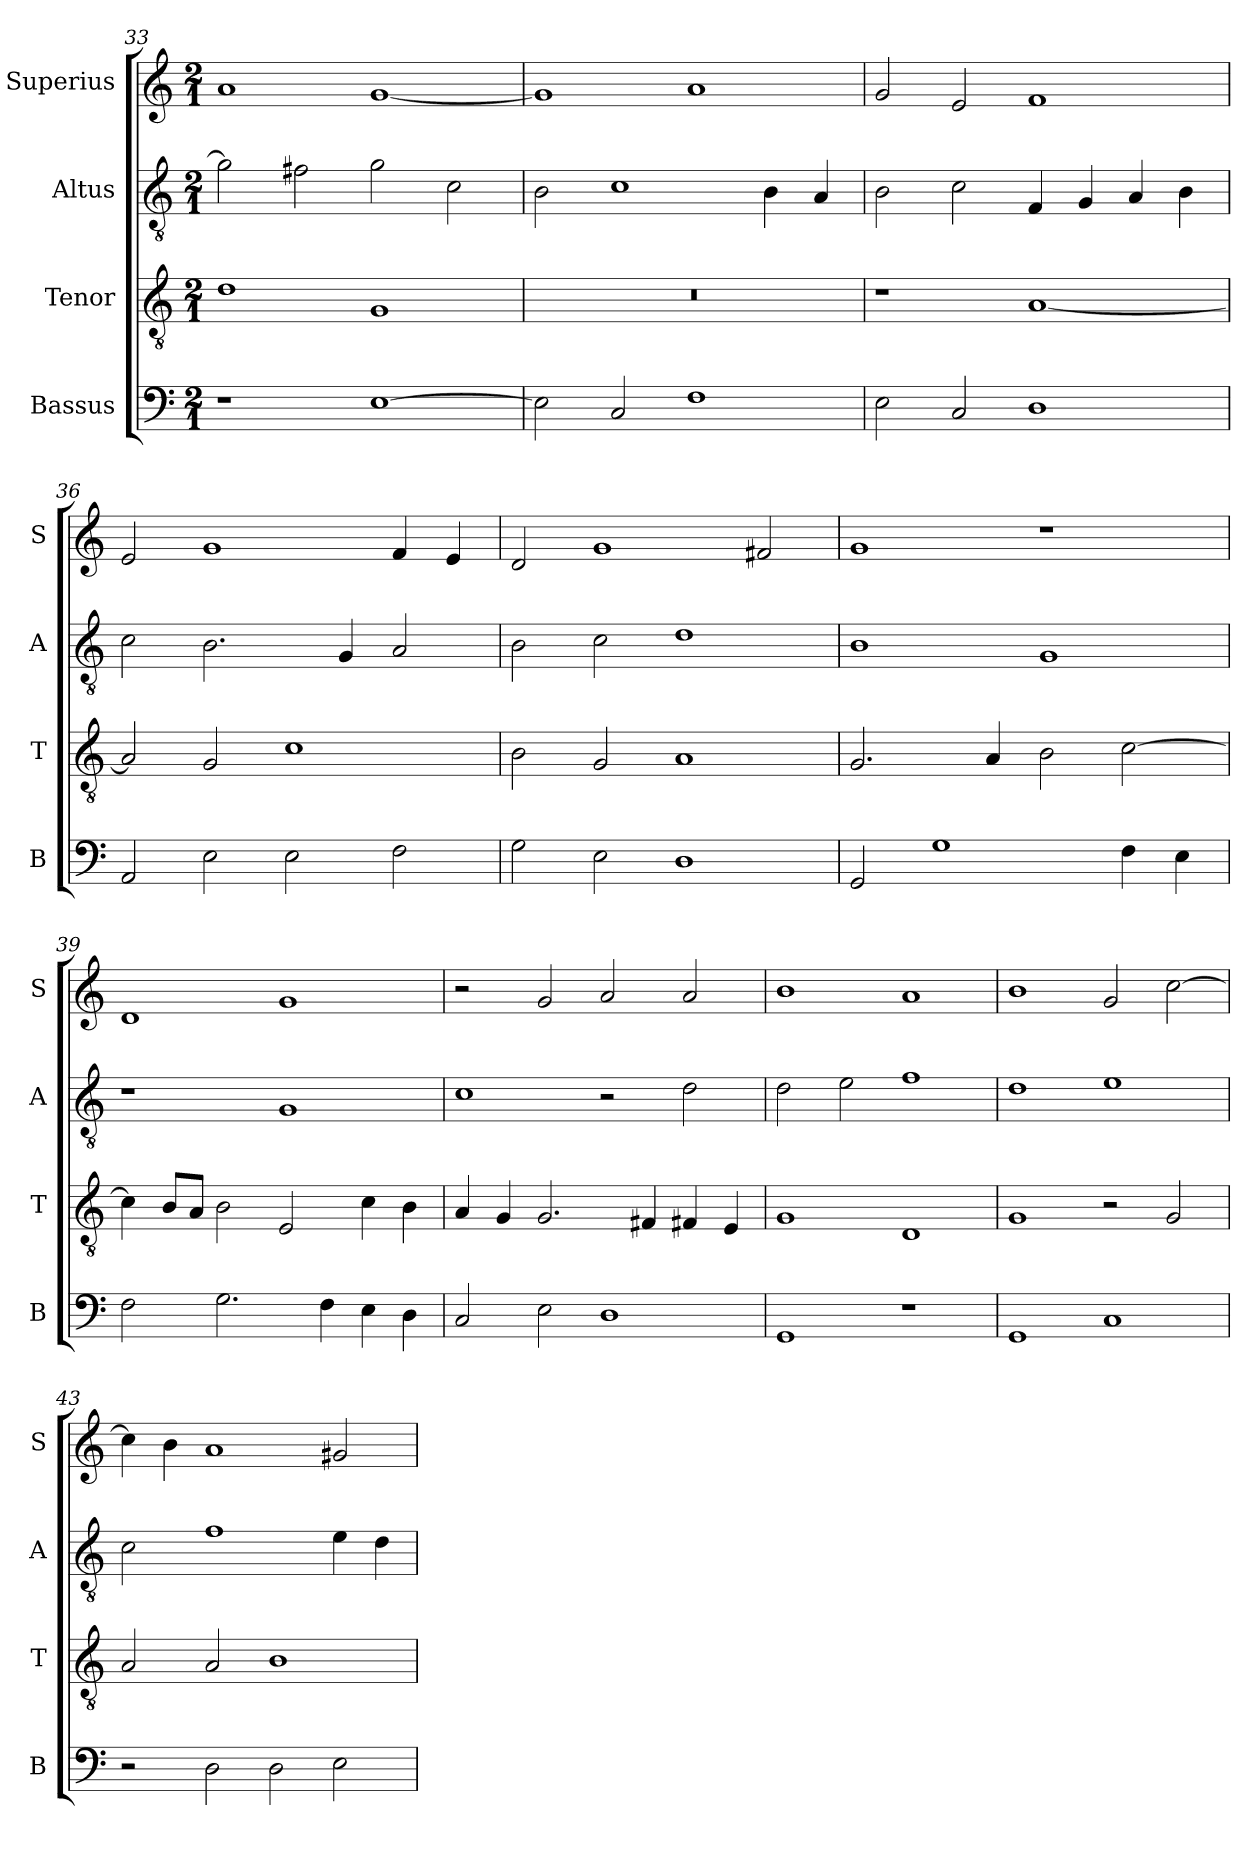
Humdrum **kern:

**kern	**kern	**kern	**kern
*part4	*part3	*part2	*part1
*staff4	*staff3	*staff2	*staff1
*I"Bassus	*I"Tenor	*I"Altus	*I"Superius
*I'B	*I'T	*I'A	*I'S
*clefF4	*clefGv2	*clefGv2	*clefG2
*k[]	*k[]	*k[]	*k[]
*C:	*C:	*C:	*C:
*M2/1	*M2/1	*M2/1	*M2/1
=33	=33	=33	=33
1r	1d	2g]	1a
.	.	2f#X	.
[1E	1G	2g	[1g
.	.	2c	.
=34	=34	=34	=34
2E]	0r	2B	1g]
2C	.	1c	.
1F	.	.	1a
.	.	4B	.
.	.	4A	.
=35	=35	=35	=35
2E	1r	2B	2g
2C	.	2c	2e
1D	[1A	4F	1f
.	.	4G	.
.	.	4A	.
.	.	4B	.
=36	=36	=36	=36
2AA	2A]	2c	2e
2E	2G	2.B	1g
2E	1c	.	.
.	.	4G	.
2F	.	2A	4f
.	.	.	4e
=37	=37	=37	=37
2G	2B	2B	2d
2E	2G	2c	1g
1D	1A	1d	.
.	.	.	2f#X
=38	=38	=38	=38
2GG	2.G	1B	1g
1G	.	.	.
.	4A	.	.
.	2B	1G	1r
4F	[2c	.	.
4E	.	.	.
=39	=39	=39	=39
2F	4c]	1r	1d
.	8BL	.	.
.	8AJ	.	.
2.G	2B	.	.
.	2E	1G	1g
4F	.	.	.
4E	4c	.	.
4D	4B	.	.
=40	=40	=40	=40
2C	4A	1c	2r
.	4G	.	.
2E	2.G	.	2g
1D	.	2r	2a
.	4F#X	.	.
.	4F#X	2d	2a
.	4E	.	.
=41	=41	=41	=41
1GG	1G	2d	1b
.	.	2e	.
1r	1D	1f	1a
=42	=42	=42	=42
1GG	1G	1d	1b
1C	2r	1e	2g
.	2G	.	[2cc
=43	=43	=43	=43
2r	2A	2c	4cc]
.	.	.	4b
2D	2A	1f	1a
2D	1B	.	.
2E	.	4e	2g#X
.	.	4d	.
=	=	=	=
*-	*-	*-	*-
